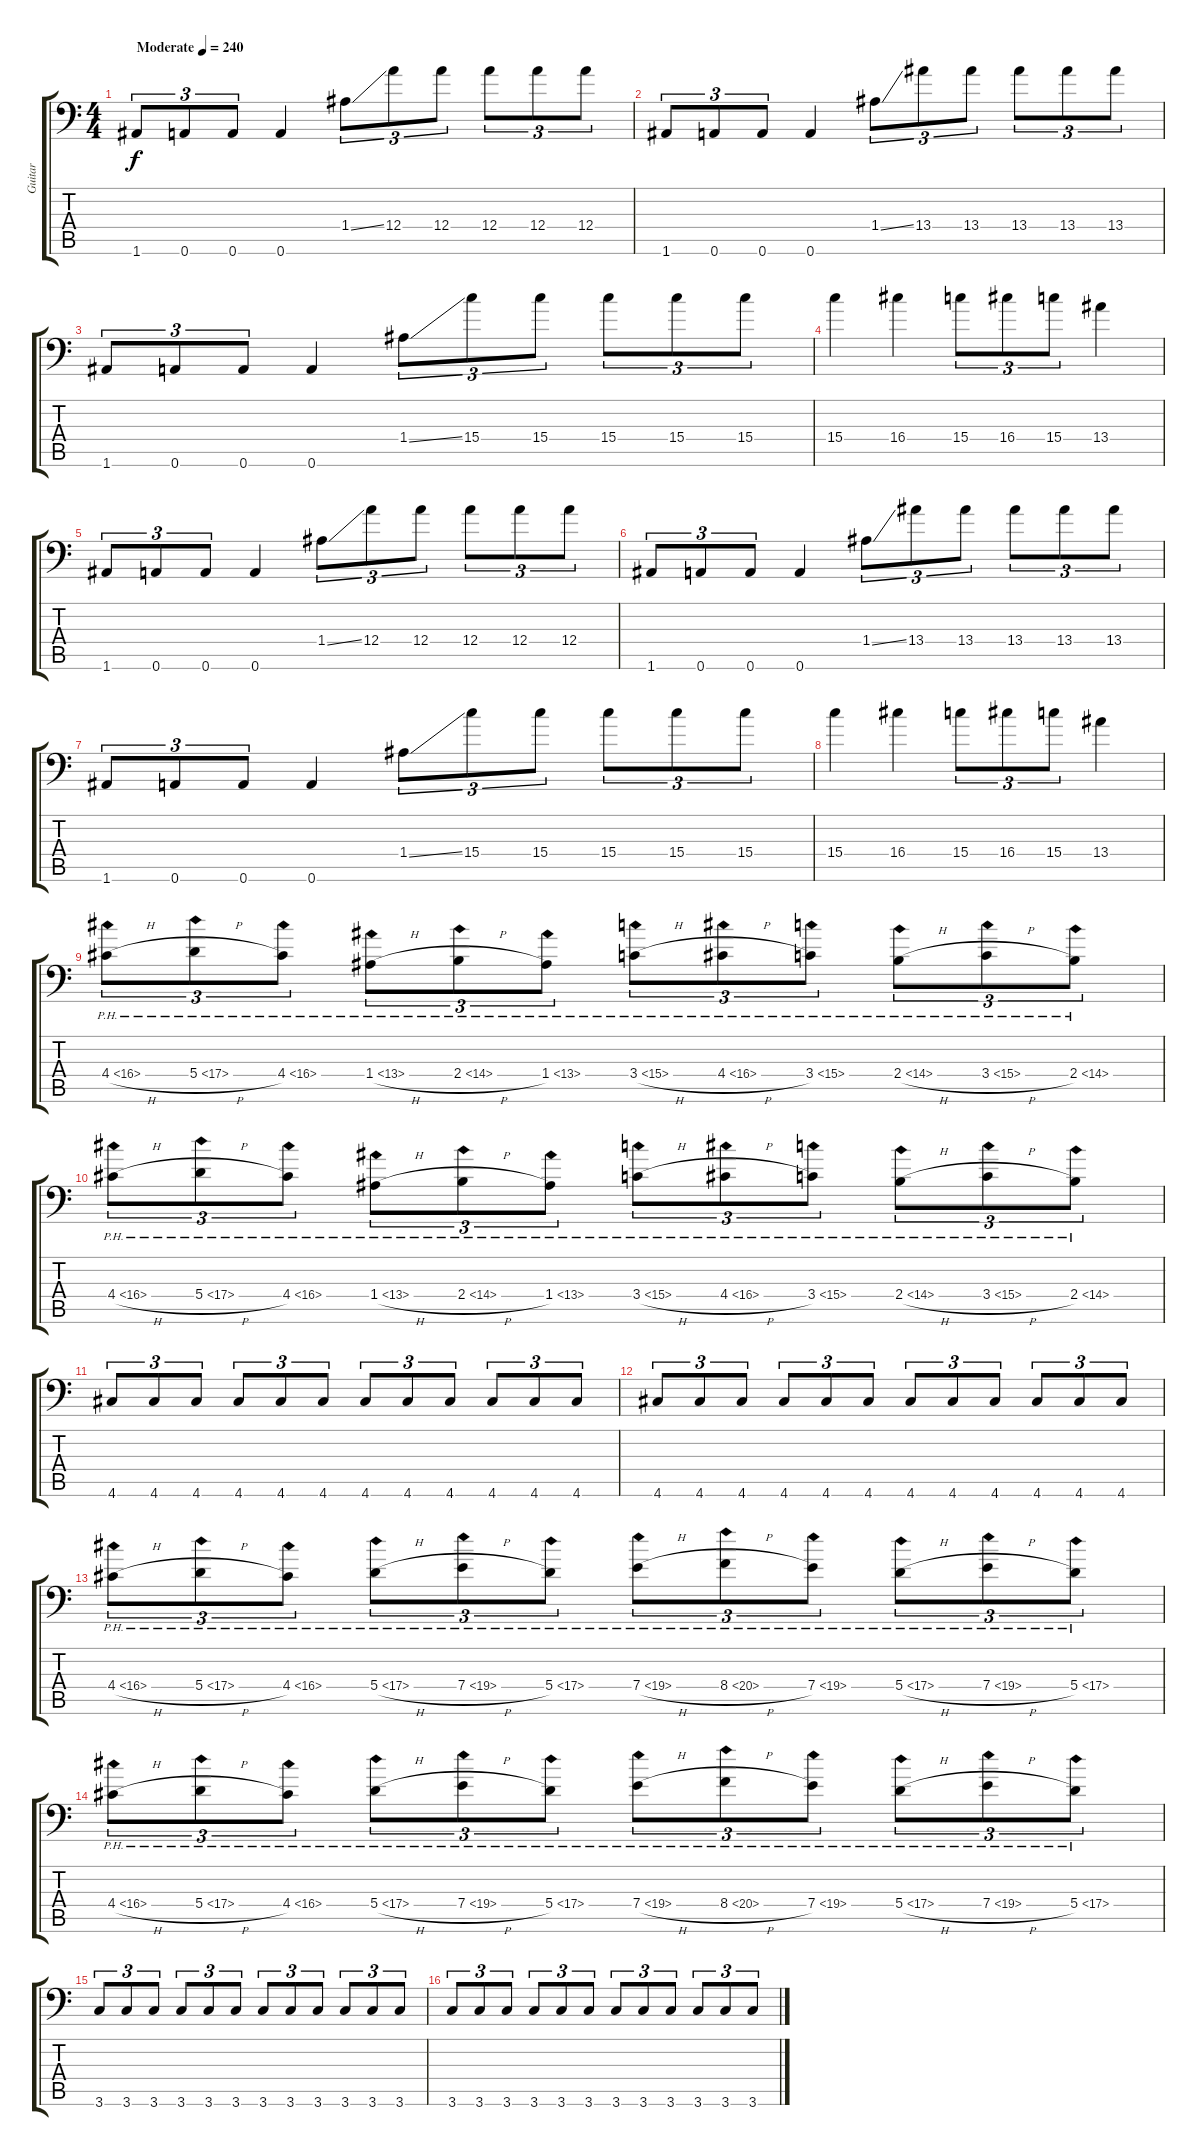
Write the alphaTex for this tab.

\track ("Guitar" "Guitar") {instrument distortionguitar}
\staff {score tabs}
\tuning (B3 Gb3 D3 A2 E2 A1) {hide}
\ts (4 4)
\tempo (240 "Moderate")
\clef f4
\ks c
1.6.8{tu (3 2) dy f instrument distortionguitar} 0.6.8{tu (3 2)} 0.6.8{tu (3 2)} 0.6.4 1.4{ss}.8{tu (3 2)} 12.4.8{tu (3 2)} 12.4.8{tu (3 2)} 12.4.8{tu (3 2)} 12.4.8{tu (3 2)} 12.4.8{tu (3 2)} |
1.6.8{tu (3 2)} 0.6.8{tu (3 2)} 0.6.8{tu (3 2)} 0.6.4 1.4{ss}.8{tu (3 2)} 13.4.8{tu (3 2)} 13.4.8{tu (3 2)} 13.4.8{tu (3 2)} 13.4.8{tu (3 2)} 13.4.8{tu (3 2)} |
1.6.8{tu (3 2)} 0.6.8{tu (3 2)} 0.6.8{tu (3 2)} 0.6.4 1.4{ss}.8{tu (3 2)} 15.4.8{tu (3 2)} 15.4.8{tu (3 2)} 15.4.8{tu (3 2)} 15.4.8{tu (3 2)} 15.4.8{tu (3 2)} |
15.4.4 16.4.4 15.4.8{tu (3 2)} 16.4.8{tu (3 2)} 15.4.8{tu (3 2)} 13.4.4 |
1.6.8{tu (3 2)} 0.6.8{tu (3 2)} 0.6.8{tu (3 2)} 0.6.4 1.4{ss}.8{tu (3 2)} 12.4.8{tu (3 2)} 12.4.8{tu (3 2)} 12.4.8{tu (3 2)} 12.4.8{tu (3 2)} 12.4.8{tu (3 2)} |
1.6.8{tu (3 2)} 0.6.8{tu (3 2)} 0.6.8{tu (3 2)} 0.6.4 1.4{ss}.8{tu (3 2)} 13.4.8{tu (3 2)} 13.4.8{tu (3 2)} 13.4.8{tu (3 2)} 13.4.8{tu (3 2)} 13.4.8{tu (3 2)} |
1.6.8{tu (3 2)} 0.6.8{tu (3 2)} 0.6.8{tu (3 2)} 0.6.4 1.4{ss}.8{tu (3 2)} 15.4.8{tu (3 2)} 15.4.8{tu (3 2)} 15.4.8{tu (3 2)} 15.4.8{tu (3 2)} 15.4.8{tu (3 2)} |
15.4.4 16.4.4 15.4.8{tu (3 2)} 16.4.8{tu (3 2)} 15.4.8{tu (3 2)} 13.4.4 |
4.4{ph 12 h}.8{tu (3 2)} 5.4{ph 12 h}.8{tu (3 2)} 4.4{ph 12}.8{tu (3 2)} 1.4{ph 12 h}.8{tu (3 2)} 2.4{ph 12 h}.8{tu (3 2)} 1.4{ph 12}.8{tu (3 2)} 3.4{ph 12 h}.8{tu (3 2)} 4.4{ph 12 h}.8{tu (3 2)} 3.4{ph 12}.8{tu (3 2)} 2.4{ph 12 h}.8{tu (3 2)} 3.4{ph 12 h}.8{tu (3 2)} 2.4{ph 12}.8{tu (3 2)} |
4.4{ph 12 h}.8{tu (3 2)} 5.4{ph 12 h}.8{tu (3 2)} 4.4{ph 12}.8{tu (3 2)} 1.4{ph 12 h}.8{tu (3 2)} 2.4{ph 12 h}.8{tu (3 2)} 1.4{ph 12}.8{tu (3 2)} 3.4{ph 12 h}.8{tu (3 2)} 4.4{ph 12 h}.8{tu (3 2)} 3.4{ph 12}.8{tu (3 2)} 2.4{ph 12 h}.8{tu (3 2)} 3.4{ph 12 h}.8{tu (3 2)} 2.4{ph 12}.8{tu (3 2)} |
4.6.8{tu (3 2)} 4.6.8{tu (3 2)} 4.6.8{tu (3 2)} 4.6.8{tu (3 2)} 4.6.8{tu (3 2)} 4.6.8{tu (3 2)} 4.6.8{tu (3 2)} 4.6.8{tu (3 2)} 4.6.8{tu (3 2)} 4.6.8{tu (3 2)} 4.6.8{tu (3 2)} 4.6.8{tu (3 2)} |
4.6.8{tu (3 2)} 4.6.8{tu (3 2)} 4.6.8{tu (3 2)} 4.6.8{tu (3 2)} 4.6.8{tu (3 2)} 4.6.8{tu (3 2)} 4.6.8{tu (3 2)} 4.6.8{tu (3 2)} 4.6.8{tu (3 2)} 4.6.8{tu (3 2)} 4.6.8{tu (3 2)} 4.6.8{tu (3 2)} |
4.4{ph 12 h}.8{tu (3 2)} 5.4{ph 12 h}.8{tu (3 2)} 4.4{ph 12}.8{tu (3 2)} 5.4{ph 12 h}.8{tu (3 2)} 7.4{ph 12 h}.8{tu (3 2)} 5.4{ph 12}.8{tu (3 2)} 7.4{ph 12 h}.8{tu (3 2)} 8.4{ph 12 h}.8{tu (3 2)} 7.4{ph 12}.8{tu (3 2)} 5.4{ph 12 h}.8{tu (3 2)} 7.4{ph 12 h}.8{tu (3 2)} 5.4{ph 12}.8{tu (3 2)} |
4.4{ph 12 h}.8{tu (3 2)} 5.4{ph 12 h}.8{tu (3 2)} 4.4{ph 12}.8{tu (3 2)} 5.4{ph 12 h}.8{tu (3 2)} 7.4{ph 12 h}.8{tu (3 2)} 5.4{ph 12}.8{tu (3 2)} 7.4{ph 12 h}.8{tu (3 2)} 8.4{ph 12 h}.8{tu (3 2)} 7.4{ph 12}.8{tu (3 2)} 5.4{ph 12 h}.8{tu (3 2)} 7.4{ph 12 h}.8{tu (3 2)} 5.4{ph 12}.8{tu (3 2)} |
3.6.8{tu (3 2)} 3.6.8{tu (3 2)} 3.6.8{tu (3 2)} 3.6.8{tu (3 2)} 3.6.8{tu (3 2)} 3.6.8{tu (3 2)} 3.6.8{tu (3 2)} 3.6.8{tu (3 2)} 3.6.8{tu (3 2)} 3.6.8{tu (3 2)} 3.6.8{tu (3 2)} 3.6.8{tu (3 2)} |
3.6.8{tu (3 2)} 3.6.8{tu (3 2)} 3.6.8{tu (3 2)} 3.6.8{tu (3 2)} 3.6.8{tu (3 2)} 3.6.8{tu (3 2)} 3.6.8{tu (3 2)} 3.6.8{tu (3 2)} 3.6.8{tu (3 2)} 3.6.8{tu (3 2)} 3.6.8{tu (3 2)} 3.6.8{tu (3 2)}
